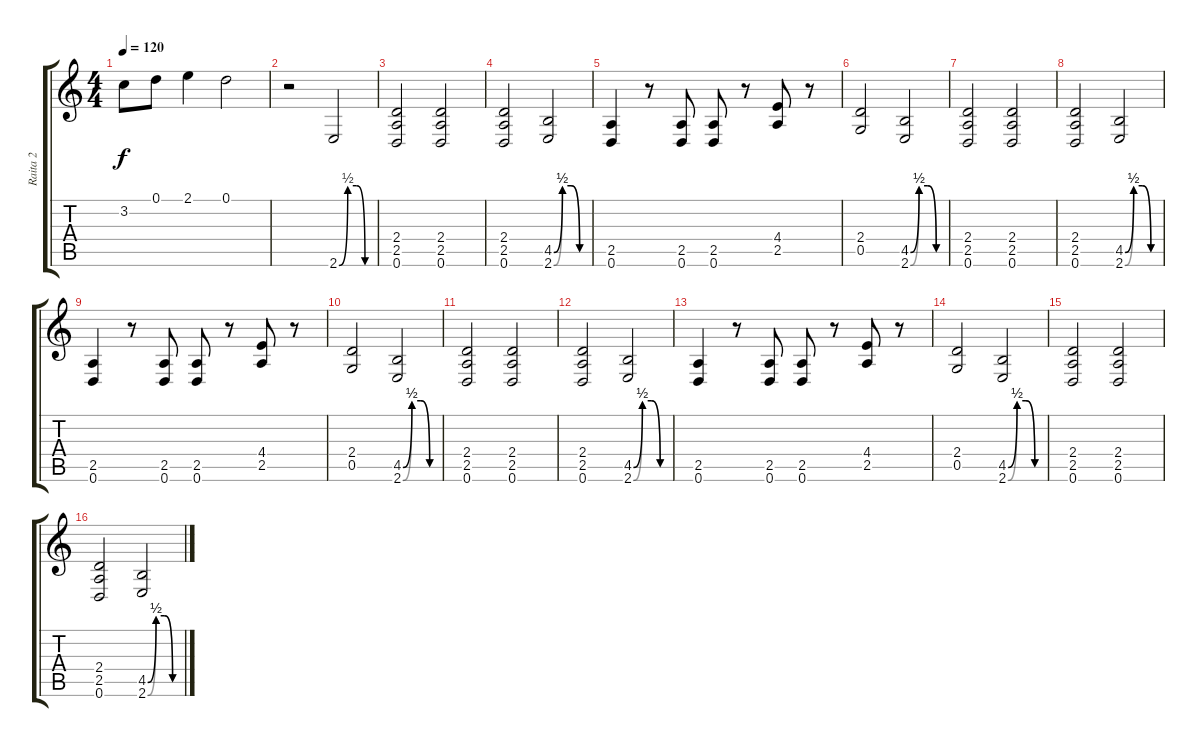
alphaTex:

\track ("Raita 2" "Raita 2") {instrument overdrivenguitar}
\staff {score tabs}
\tuning (D4 A3 F3 C3 G2 D2) {hide}
\ts (4 4)
\tempo 120
\clef g2
\ks c
3.2.8{dy f} 0.1.8 2.1.4 0.1.2 |
r.2 2.6{be (custom 0 0 15 2 30 2 45 0 60 0)}.2 |
(2.4 2.5 0.6).2 (2.4 2.5 0.6).2 |
(2.4 2.5 0.6).2 (4.5{be (custom 0 0 15 2 30 2 45 0 60 0)} 2.6{be (custom 0 0 15 2 30 2 45 0 60 0)}).2 |
(2.5 0.6).4 r.8 (2.5 0.6).8 (2.5 0.6).8 r.8 (4.4 2.5).8 r.8 |
(2.4 0.5).2 (4.5{be (custom 0 0 15 2 30 2 45 0 60 0)} 2.6{be (custom 0 0 15 2 30 2 45 0 60 0)}).2 |
(2.4 2.5 0.6).2 (2.4 2.5 0.6).2 |
(2.4 2.5 0.6).2 (4.5{be (custom 0 0 15 2 30 2 45 0 60 0)} 2.6{be (custom 0 0 15 2 30 2 45 0 60 0)}).2 |
(2.5 0.6).4 r.8 (2.5 0.6).8 (2.5 0.6).8 r.8 (4.4 2.5).8 r.8 |
(2.4 0.5).2 (4.5{be (custom 0 0 15 2 30 2 45 0 60 0)} 2.6{be (custom 0 0 15 2 30 2 45 0 60 0)}).2 |
(2.4 2.5 0.6).2 (2.4 2.5 0.6).2 |
(2.4 2.5 0.6).2 (4.5{be (custom 0 0 15 2 30 2 45 0 60 0)} 2.6{be (custom 0 0 15 2 30 2 45 0 60 0)}).2 |
(2.5 0.6).4 r.8 (2.5 0.6).8 (2.5 0.6).8 r.8 (4.4 2.5).8 r.8 |
(2.4 0.5).2 (4.5{be (custom 0 0 15 2 30 2 45 0 60 0)} 2.6{be (custom 0 0 15 2 30 2 45 0 60 0)}).2 |
(2.4 2.5 0.6).2 (2.4 2.5 0.6).2 |
(2.4 2.5 0.6).2 (4.5{be (custom 0 0 15 2 30 2 45 0 60 0)} 2.6{be (custom 0 0 15 2 30 2 45 0 60 0)}).2
